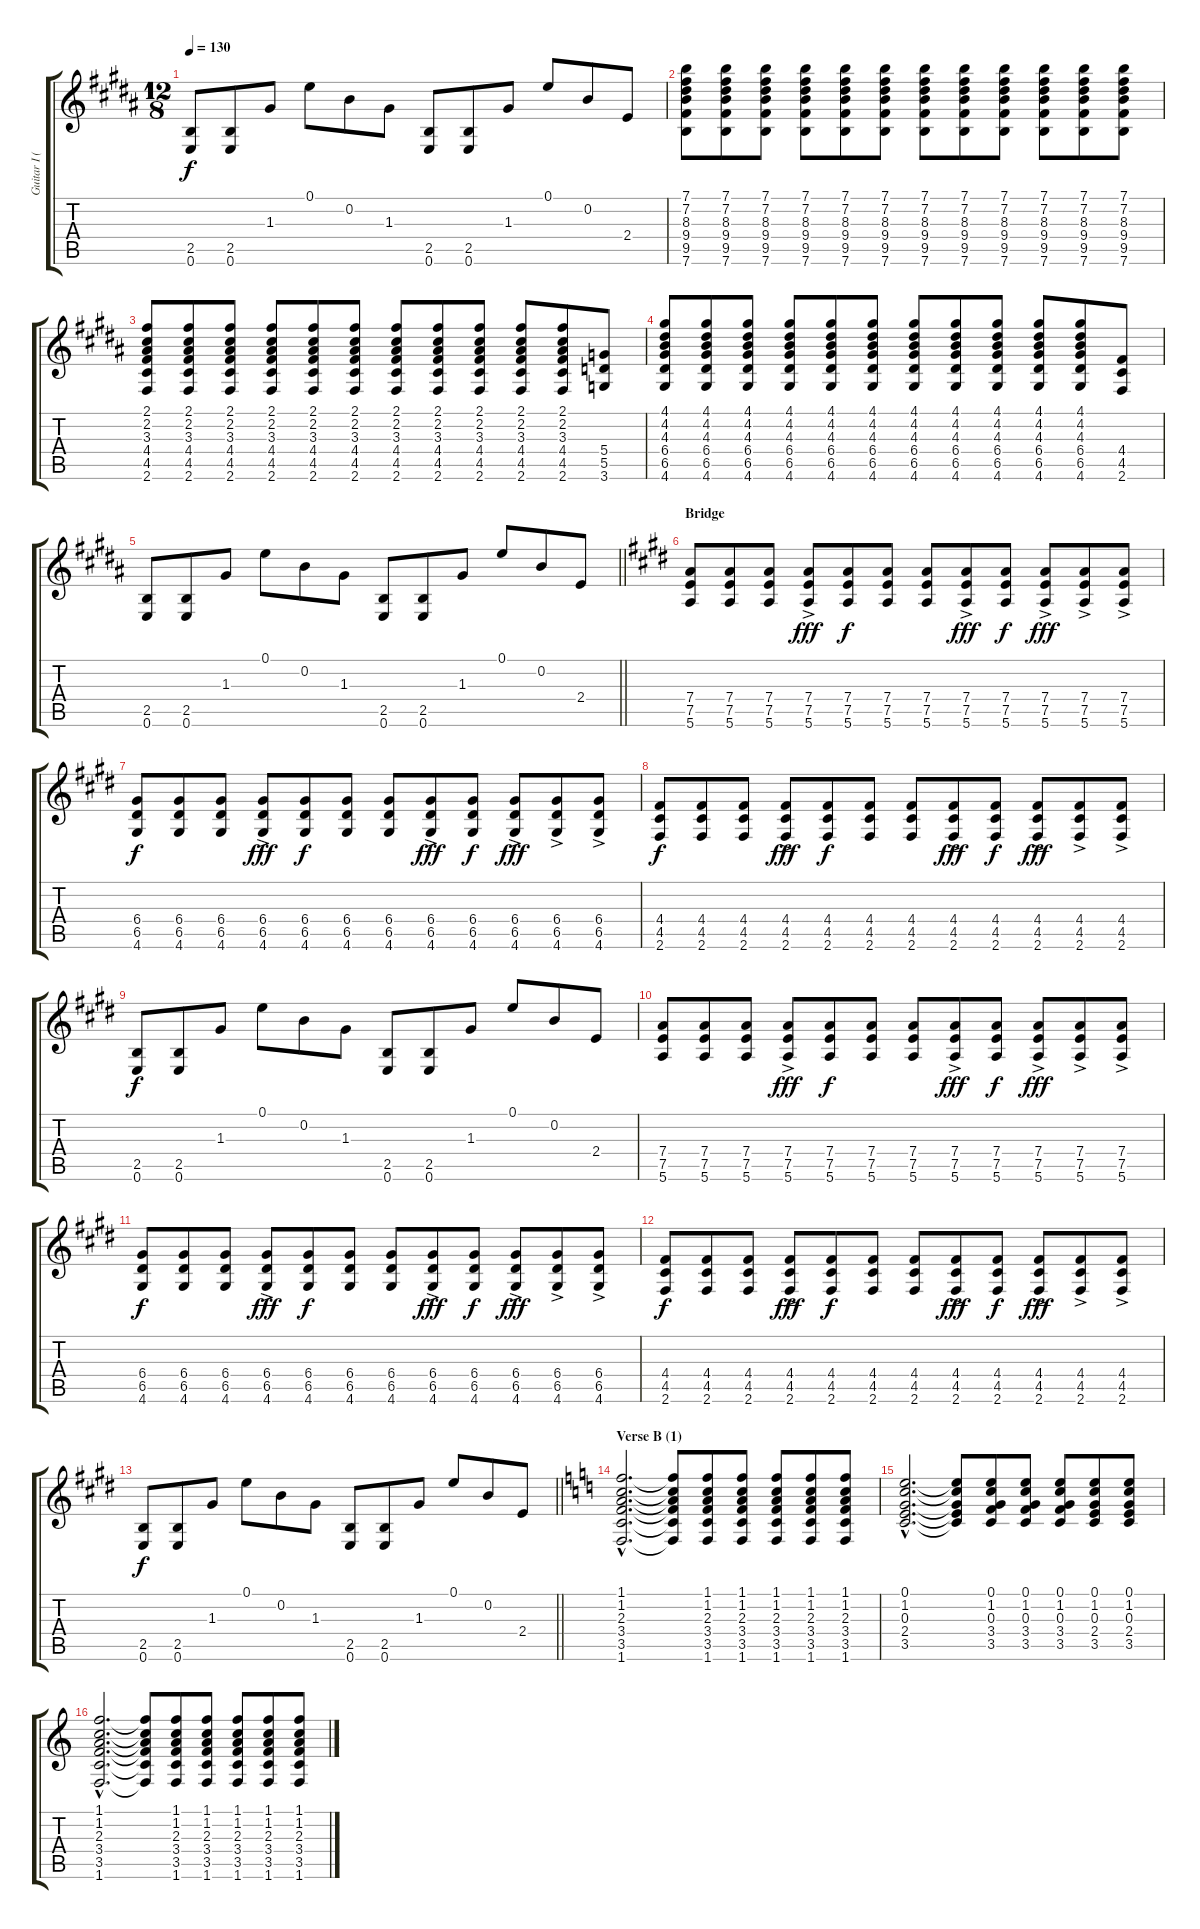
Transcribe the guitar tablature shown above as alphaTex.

\track ("Guitar I (Aiji)" "Guitar I (") {instrument electricguitarclean}
\staff {score tabs}
\tuning (E4 B3 G3 D3 A2 E2) {hide}
\ts (12 8)
\tempo 130
\clef g2
\ks b
(2.5 0.6).8{dy f} (2.5 0.6).8 1.3.8 0.1.8 0.2.8 1.3.8 (2.5 0.6).8 (2.5 0.6).8 1.3.8 0.1.8 0.2.8 2.4.8 |
(7.1 7.2 8.3 9.4 9.5 7.6).8 (7.1 7.2 8.3 9.4 9.5 7.6).8 (7.1 7.2 8.3 9.4 9.5 7.6).8 (7.1 7.2 8.3 9.4 9.5 7.6).8 (7.1 7.2 8.3 9.4 9.5 7.6).8 (7.1 7.2 8.3 9.4 9.5 7.6).8 (7.1 7.2 8.3 9.4 9.5 7.6).8 (7.1 7.2 8.3 9.4 9.5 7.6).8 (7.1 7.2 8.3 9.4 9.5 7.6).8 (7.1 7.2 8.3 9.4 9.5 7.6).8 (7.1 7.2 8.3 9.4 9.5 7.6).8 (7.1 7.2 8.3 9.4 9.5 7.6).8 |
(2.1 2.2 3.3 4.4 4.5 2.6).8 (2.1 2.2 3.3 4.4 4.5 2.6).8 (2.1 2.2 3.3 4.4 4.5 2.6).8 (2.1 2.2 3.3 4.4 4.5 2.6).8 (2.1 2.2 3.3 4.4 4.5 2.6).8 (2.1 2.2 3.3 4.4 4.5 2.6).8 (2.1 2.2 3.3 4.4 4.5 2.6).8 (2.1 2.2 3.3 4.4 4.5 2.6).8 (2.1 2.2 3.3 4.4 4.5 2.6).8 (2.1 2.2 3.3 4.4 4.5 2.6).8 (2.1 2.2 3.3 4.4 4.5 2.6).8 (5.4 5.5 3.6).8 |
(4.1 4.2 4.3 6.4 6.5 4.6).8 (4.1 4.2 4.3 6.4 6.5 4.6).8 (4.1 4.2 4.3 6.4 6.5 4.6).8 (4.1 4.2 4.3 6.4 6.5 4.6).8 (4.1 4.2 4.3 6.4 6.5 4.6).8 (4.1 4.2 4.3 6.4 6.5 4.6).8 (4.1 4.2 4.3 6.4 6.5 4.6).8 (4.1 4.2 4.3 6.4 6.5 4.6).8 (4.1 4.2 4.3 6.4 6.5 4.6).8 (4.1 4.2 4.3 6.4 6.5 4.6).8 (4.1 4.2 4.3 6.4 6.5 4.6).8 (4.4 4.5 2.6).8 |
\barLineRight lightlight
(2.5 0.6).8 (2.5 0.6).8 1.3.8 0.1.8 0.2.8 1.3.8 (2.5 0.6).8 (2.5 0.6).8 1.3.8 0.1.8 0.2.8 2.4.8 |
\section ("" "Bridge")
\ks e
(7.4 7.5 5.6).8 (7.4 7.5 5.6).8 (7.4 7.5 5.6).8 (7.4{ac} 7.5{ac} 5.6{ac}).8{dy fff} (7.4 7.5 5.6).8{dy f} (7.4 7.5 5.6).8 (7.4 7.5 5.6).8 (7.4{ac} 7.5{ac} 5.6{ac}).8{dy fff} (7.4 7.5 5.6).8{dy f} (7.4{ac} 7.5{ac} 5.6{ac}).8{dy fff} (7.4{ac} 7.5{ac} 5.6{ac}).8 (7.4{ac} 7.5{ac} 5.6{ac}).8 |
(6.4 6.5 4.6).8{dy f} (6.4 6.5 4.6).8 (6.4 6.5 4.6).8 (6.4{ac} 6.5{ac} 4.6{ac}).8{dy fff} (6.4 6.5 4.6).8{dy f} (6.4 6.5 4.6).8 (6.4 6.5 4.6).8 (6.4{ac} 6.5{ac} 4.6{ac}).8{dy fff} (6.4 6.5 4.6).8{dy f} (6.4{ac} 6.5{ac} 4.6{ac}).8{dy fff} (6.4{ac} 6.5{ac} 4.6{ac}).8 (6.4{ac} 6.5{ac} 4.6{ac}).8 |
(4.4 4.5 2.6).8{dy f} (4.4 4.5 2.6).8 (4.4 4.5 2.6).8 (4.4{ac} 4.5{ac} 2.6{ac}).8{dy fff} (4.4 4.5 2.6).8{dy f} (4.4 4.5 2.6).8 (4.4 4.5 2.6).8 (4.4{ac} 4.5{ac} 2.6{ac}).8{dy fff} (4.4 4.5 2.6).8{dy f} (4.4{ac} 4.5{ac} 2.6{ac}).8{dy fff} (4.4{ac} 4.5{ac} 2.6{ac}).8 (4.4{ac} 4.5{ac} 2.6{ac}).8 |
(2.5 0.6).8{dy f} (2.5 0.6).8 1.3.8 0.1.8 0.2.8 1.3.8 (2.5 0.6).8 (2.5 0.6).8 1.3.8 0.1.8 0.2.8 2.4.8 |
(7.4 7.5 5.6).8 (7.4 7.5 5.6).8 (7.4 7.5 5.6).8 (7.4{ac} 7.5{ac} 5.6{ac}).8{dy fff} (7.4 7.5 5.6).8{dy f} (7.4 7.5 5.6).8 (7.4 7.5 5.6).8 (7.4{ac} 7.5{ac} 5.6{ac}).8{dy fff} (7.4 7.5 5.6).8{dy f} (7.4{ac} 7.5{ac} 5.6{ac}).8{dy fff} (7.4{ac} 7.5{ac} 5.6{ac}).8 (7.4{ac} 7.5{ac} 5.6{ac}).8 |
(6.4 6.5 4.6).8{dy f} (6.4 6.5 4.6).8 (6.4 6.5 4.6).8 (6.4{ac} 6.5{ac} 4.6{ac}).8{dy fff} (6.4 6.5 4.6).8{dy f} (6.4 6.5 4.6).8 (6.4 6.5 4.6).8 (6.4{ac} 6.5{ac} 4.6{ac}).8{dy fff} (6.4 6.5 4.6).8{dy f} (6.4{ac} 6.5{ac} 4.6{ac}).8{dy fff} (6.4{ac} 6.5{ac} 4.6{ac}).8 (6.4{ac} 6.5{ac} 4.6{ac}).8 |
(4.4 4.5 2.6).8{dy f} (4.4 4.5 2.6).8 (4.4 4.5 2.6).8 (4.4{ac} 4.5{ac} 2.6{ac}).8{dy fff} (4.4 4.5 2.6).8{dy f} (4.4 4.5 2.6).8 (4.4 4.5 2.6).8 (4.4{ac} 4.5{ac} 2.6{ac}).8{dy fff} (4.4 4.5 2.6).8{dy f} (4.4{ac} 4.5{ac} 2.6{ac}).8{dy fff} (4.4{ac} 4.5{ac} 2.6{ac}).8 (4.4{ac} 4.5{ac} 2.6{ac}).8 |
\barLineRight lightlight
(2.5 0.6).8{dy f} (2.5 0.6).8 1.3.8 0.1.8 0.2.8 1.3.8 (2.5 0.6).8 (2.5 0.6).8 1.3.8 0.1.8 0.2.8 2.4.8 |
\section ("" "Verse B (1)")
\ks c
(1.1{hac} 1.2{hac} 2.3{hac} 3.4{hac} 3.5{hac} 1.6{hac}).2{d} (1.1{t} 1.2{t} 2.3{t} 3.4{t} 3.5{t} 1.6{t}).8 (1.1 1.2 2.3 3.4 3.5 1.6).8 (1.1 1.2 2.3 3.4 3.5 1.6).8 (1.1 1.2 2.3 3.4 3.5 1.6).8 (1.1 1.2 2.3 3.4 3.5 1.6).8 (1.1 1.2 2.3 3.4 3.5 1.6).8 |
(0.1{hac} 1.2{hac} 0.3{hac} 2.4{hac} 3.5{hac}).2{d} (0.1{t} 1.2{t} 0.3{t} 2.4{t} 3.5{t}).8 (0.1 1.2 0.3 3.4 3.5).8 (0.1 1.2 0.3 3.4 3.5).8 (0.1 1.2 0.3 3.4 3.5).8 (0.1 1.2 0.3 2.4 3.5).8 (0.1 1.2 0.3 2.4 3.5).8 |
(1.1{hac} 1.2{hac} 2.3{hac} 3.4{hac} 3.5{hac} 1.6{hac}).2{d} (1.1{t} 1.2{t} 2.3{t} 3.4{t} 3.5{t} 1.6{t}).8 (1.1 1.2 2.3 3.4 3.5 1.6).8 (1.1 1.2 2.3 3.4 3.5 1.6).8 (1.1 1.2 2.3 3.4 3.5 1.6).8 (1.1 1.2 2.3 3.4 3.5 1.6).8 (1.1 1.2 2.3 3.4 3.5 1.6).8
